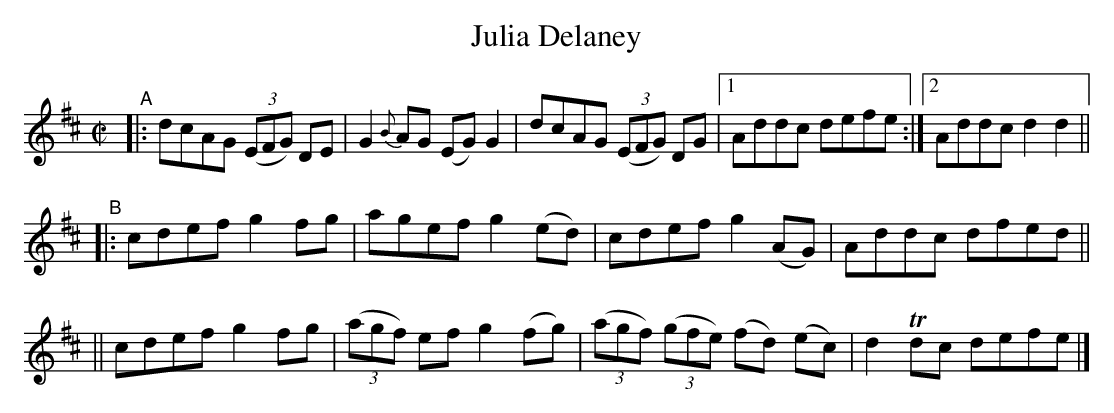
X:1
T: Julia Delaney
M: C|
L: 1/8
K: D
"^A"\
|: dcAG (3(EFG) DE | G2 {B}AG (EG)G2 | dcAG (3(EFG) DG |[1 Addc defe :|[2 Addc d2d2 ||
"^B"\
|: cdef g2fg | agef g2(ed) | cdef g2(AG) | Addc dfed ||
|| cdef g2fg | (3(agf) ef g2(fg) | (3(agf) (3(gfe) (fd) (ec) | d2Tdc defe |]
